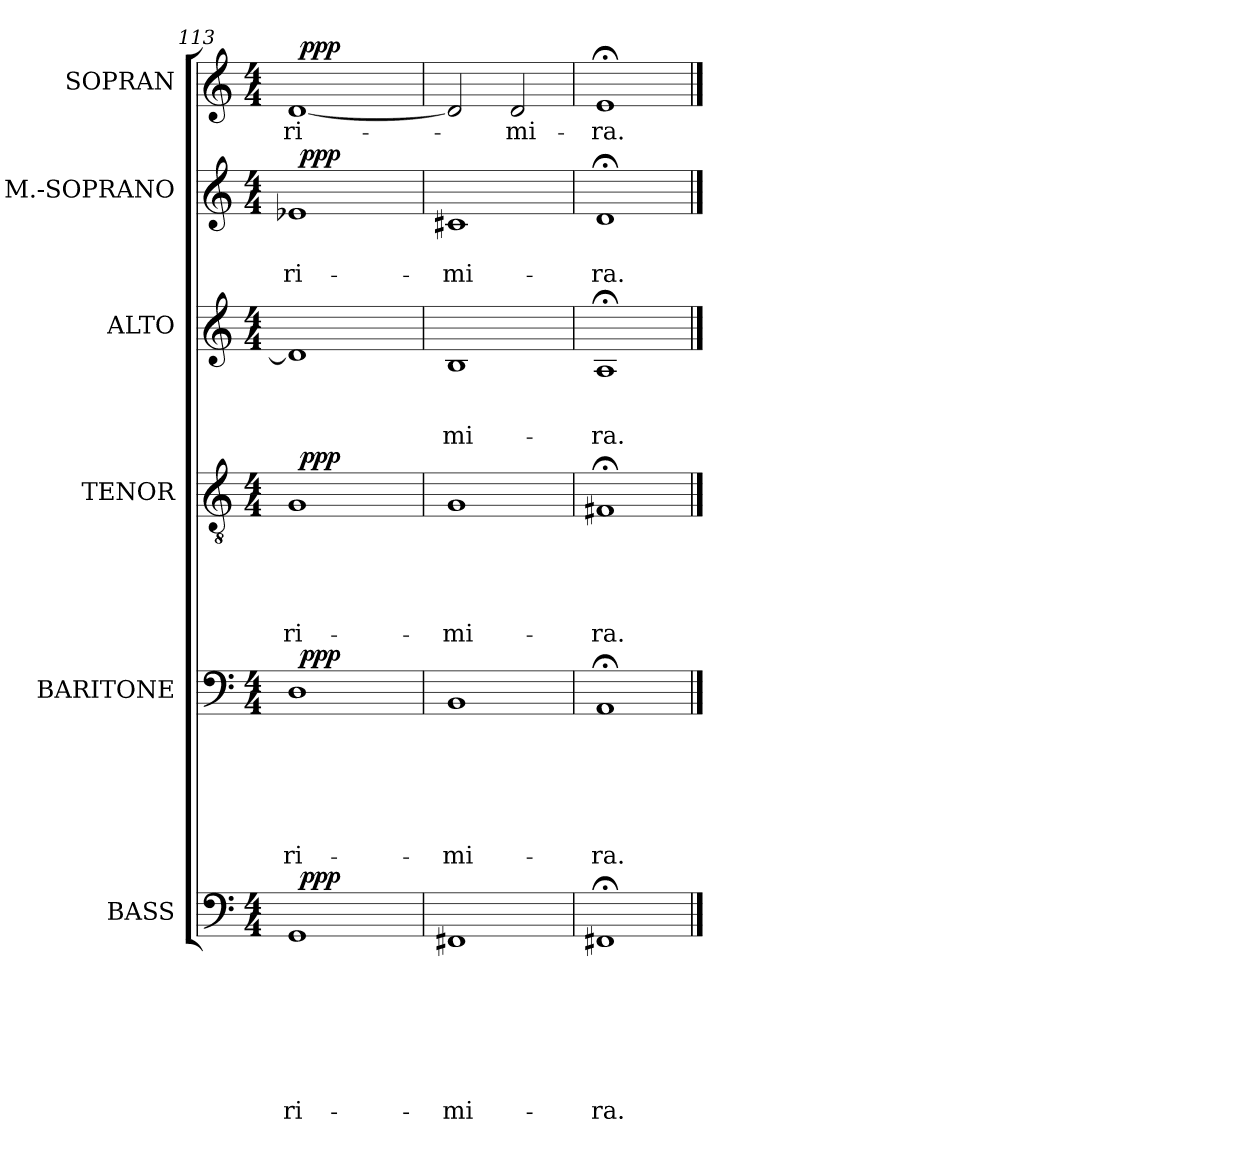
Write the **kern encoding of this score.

**kern	**text	**text	**text	**text	**text	**text	**text	**dynam	**kern	**text	**text	**text	**text	**text	**text	**dynam	**kern	**text	**text	**text	**text	**text	**dynam	**kern	**text	**text	**text	**kern	**text	**text	**dynam	**kern	**text	**dynam
*part6	*part6	*part6	*part6	*part6	*part6	*part6	*part6	*part6	*part5	*part5	*part5	*part5	*part5	*part5	*part5	*part5	*part4	*part4	*part4	*part4	*part4	*part4	*part4	*part3	*part3	*part3	*part3	*part2	*part2	*part2	*part2	*part1	*part1	*part1
*staff6	*staff6	*staff6	*staff6	*staff6	*staff6	*staff6	*staff6	*staff6	*staff5	*staff5	*staff5	*staff5	*staff5	*staff5	*staff5	*staff5	*staff4	*staff4	*staff4	*staff4	*staff4	*staff4	*staff4	*staff3	*staff3	*staff3	*staff3	*staff2	*staff2	*staff2	*staff2	*staff1	*staff1	*staff1
*I"BASS	*	*	*	*	*	*	*	*	*I"BARITONE	*	*	*	*	*	*	*	*I"TENOR	*	*	*	*	*	*	*I"ALTO	*	*	*	*I"M.-SOPRANO	*	*	*	*I"SOPRAN	*	*
*clefF4	*	*	*	*	*	*	*	*	*clefF4	*	*	*	*	*	*	*	*clefGv2	*	*	*	*	*	*	*clefG2	*	*	*	*clefG2	*	*	*	*clefG2	*	*
*k[]	*	*	*	*	*	*	*	*	*k[]	*	*	*	*	*	*	*	*k[]	*	*	*	*	*	*	*k[]	*	*	*	*k[]	*	*	*	*k[]	*	*
*C:	*	*	*	*	*	*	*	*	*C:	*	*	*	*	*	*	*	*C:	*	*	*	*	*	*	*C:	*	*	*	*C:	*	*	*	*C:	*	*
*M4/4	*	*	*	*	*	*	*	*	*M4/4	*	*	*	*	*	*	*	*M4/4	*	*	*	*	*	*	*M4/4	*	*	*	*M4/4	*	*	*	*M4/4	*	*
=113	=113	=113	=113	=113	=113	=113	=113	=113	=113	=113	=113	=113	=113	=113	=113	=113	=113	=113	=113	=113	=113	=113	=113	=113	=113	=113	=113	=113	=113	=113	=113	=113	=113	=113
!	!	!	!	!	!	!	!LO:LY:b	!	!	!	!	!	!	!	!LO:LY:b	!	!	!	!	!	!	!LO:LY:b	!	!	!	!	!	!	!	!LO:LY:b	!	!	!LO:LY:b	!
*^	*	*	*	*	*	*	*	*	*^	*	*	*	*	*	*	*	*^	*	*	*	*	*	*	*	*	*	*	*^	*	*	*	*^	*	*
1GG	32ryy	.	.	.	.	.	.	ri-	.	1D	32ryy	.	.	.	.	.	ri-	.	1G	32ryy	.	.	.	.	ri-	.	1d]	.	.	.	1e-X	32ryy	.	ri-	.	[<1d	32ryy	ri-	.
!	!	!	!	!	!	!	!	!	!LO:DY:a	!	!	!	!	!	!	!	!	!LO:DY:a	!	!	!	!	!	!	!	!LO:DY:a	!	!	!	!	!	!	!	!	!LO:DY:a	!	!	!	!LO:DY:a
.	2ryy	.	.	.	.	.	.	.	ppp	.	2ryy	.	.	.	.	.	.	ppp	.	2ryy	.	.	.	.	.	ppp	.	.	.	.	.	2ryy	.	.	ppp	.	2ryy	.	ppp
.	4...ryy	.	.	.	.	.	.	.	.	.	4...ryy	.	.	.	.	.	.	.	.	4...ryy	.	.	.	.	.	.	.	.	.	.	.	4...ryy	.	.	.	.	4...ryy	.	.
=114	=114	=114	=114	=114	=114	=114	=114	=114	=114	=114	=114	=114	=114	=114	=114	=114	=114	=114	=114	=114	=114	=114	=114	=114	=114	=114	=114	=114	=114	=114	=114	=114	=114	=114	=114	=114	=114	=114	=114
!	!	!	!	!	!	!	!	!LO:LY:b	!	!	!	!	!	!	!	!	!LO:LY:b	!	!	!	!	!	!	!	!LO:LY:b	!	!	!	!	!LO:LY:b	!	!	!	!LO:LY:b	!	!	!	!	!
*v	*v	*	*	*	*	*	*	*	*	*	*	*	*	*	*	*	*	*	*v	*v	*	*	*	*	*	*	*	*	*	*	*v	*v	*	*	*	*v	*v	*	*
*	*	*	*	*	*	*	*	*	*v	*v	*	*	*	*	*	*	*	*	*	*	*	*	*	*	*	*	*	*	*	*	*	*	*	*	*
1FF#X	.	.	.	.	.	.	-mi-	.	1BB	.	.	.	.	.	-mi-	.	1G	.	.	.	.	-mi-	.	1B	.	.	-mi-	1c#X	.	-mi-	.	2d/]	.	.
!	!	!	!	!	!	!	!	!	!	!	!	!	!	!	!	!	!	!	!	!	!	!	!	!	!	!	!	!	!	!	!	!	!LO:LY:b	!
.	.	.	.	.	.	.	.	.	.	.	.	.	.	.	.	.	.	.	.	.	.	.	.	.	.	.	.	.	.	.	.	2d/	-mi-	.
=115	=115	=115	=115	=115	=115	=115	=115	=115	=115	=115	=115	=115	=115	=115	=115	=115	=115	=115	=115	=115	=115	=115	=115	=115	=115	=115	=115	=115	=115	=115	=115	=115	=115	=115
!	!	!	!	!	!	!	!LO:LY:b	!	!	!	!	!	!	!	!LO:LY:b	!	!	!	!	!	!	!LO:LY:b	!	!	!	!	!LO:LY:b	!	!	!LO:LY:b	!	!	!LO:LY:b	!
1FF#X;	.	.	.	.	.	.	-ra.	.	1AA;	.	.	.	.	.	-ra.	.	1F#X;	.	.	.	.	-ra.	.	1A;	.	.	-ra.	1d;	.	-ra.	.	1e;	-ra.	.
==	==	==	==	==	==	==	==	==	==	==	==	==	==	==	==	==	==	==	==	==	==	==	==	==	==	==	==	==	==	==	==	==	==	==
*-	*-	*-	*-	*-	*-	*-	*-	*-	*-	*-	*-	*-	*-	*-	*-	*-	*-	*-	*-	*-	*-	*-	*-	*-	*-	*-	*-	*-	*-	*-	*-	*-	*-	*-
